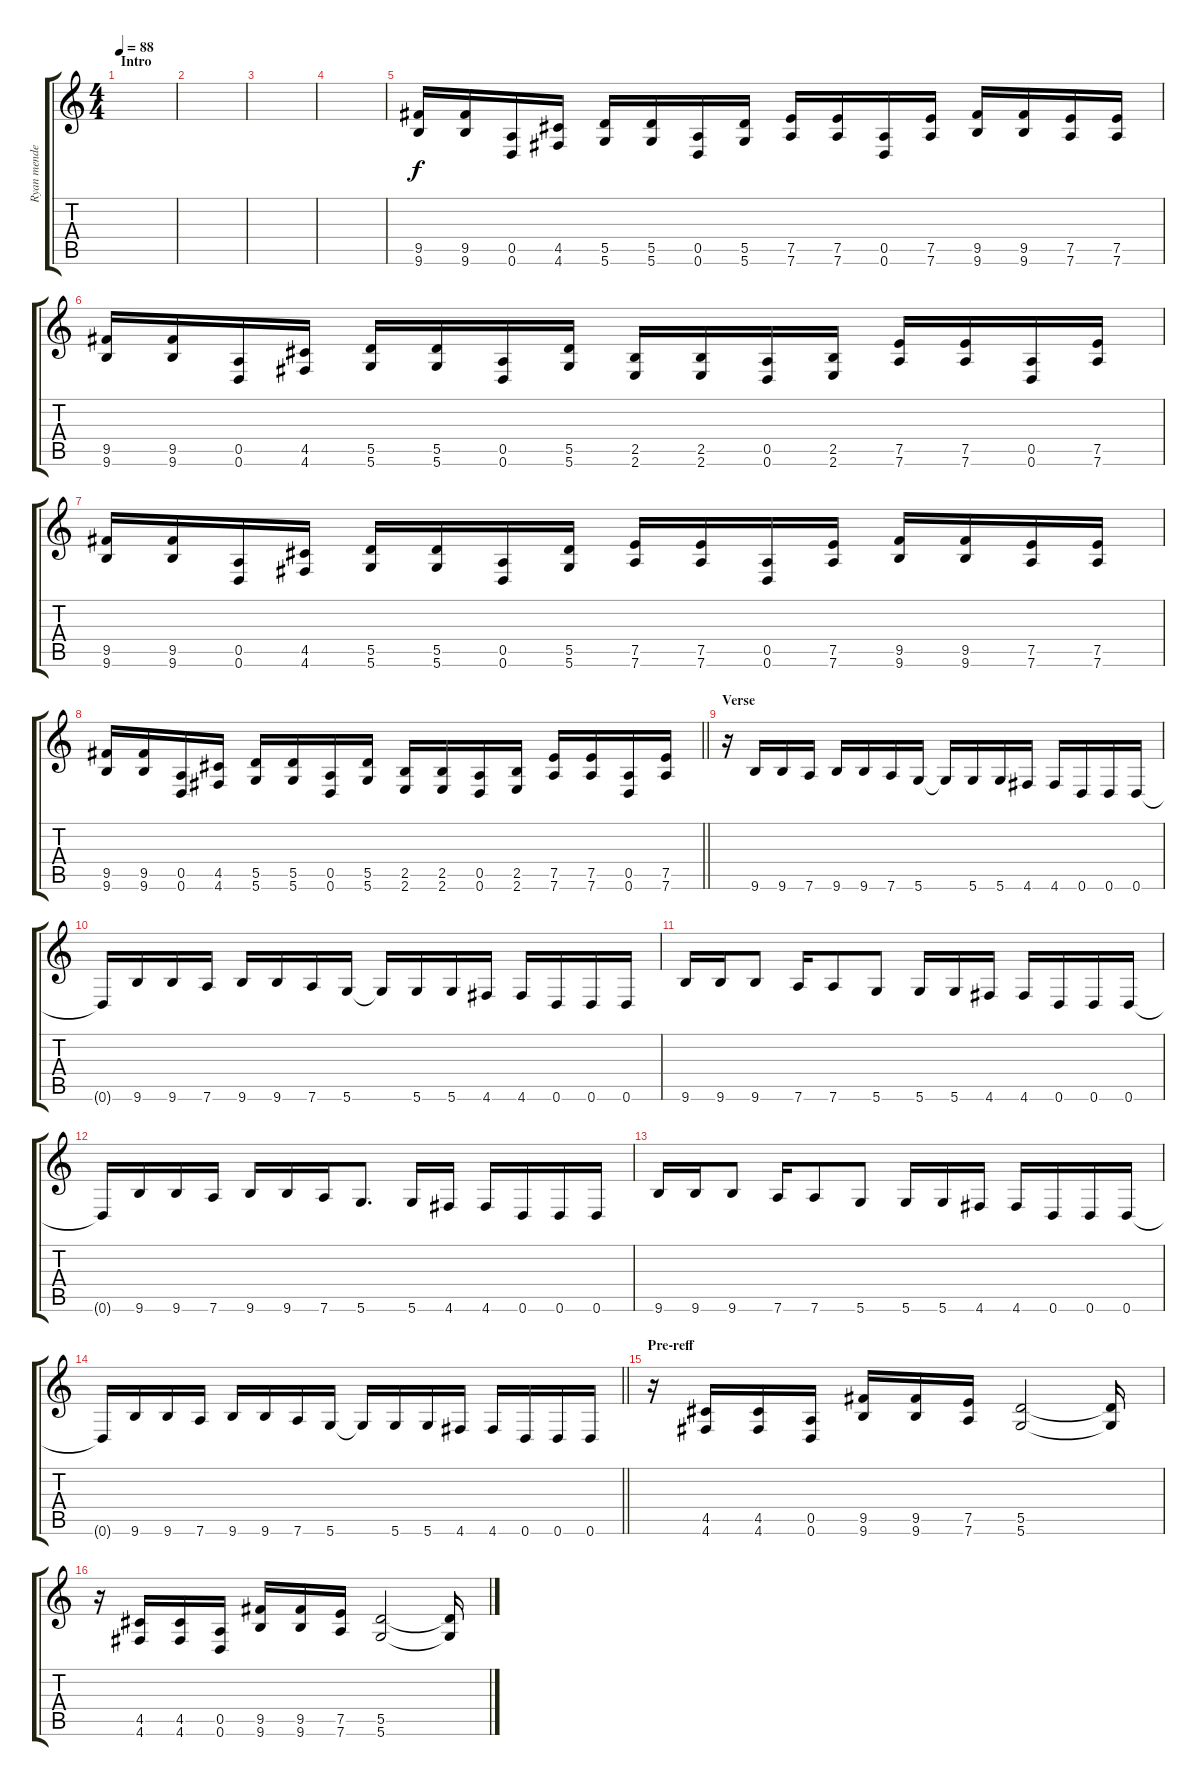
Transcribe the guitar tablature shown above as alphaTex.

\track ("Ryan mendez (gtr 1)" "Ryan mende") {instrument distortionguitar}
\staff {score tabs}
\tuning (E4 B3 G3 D3 A2 D2) {hide}
\ts (4 4)
\section ("" "Intro")
\tempo 88
\clef g2
\ks c
|
|
|
|
(9.5 9.6).16 (9.5 9.6).16 (0.5 0.6).16 (4.5 4.6).16 (5.5 5.6).16 (5.5 5.6).16 (0.5 0.6).16 (5.5 5.6).16 (7.5 7.6).16 (7.5 7.6).16 (0.5 0.6).16 (7.5 7.6).16 (9.5 9.6).16 (9.5 9.6).16 (7.5 7.6).16 (7.5 7.6).16 |
(9.5 9.6).16 (9.5 9.6).16 (0.5 0.6).16 (4.5 4.6).16 (5.5 5.6).16 (5.5 5.6).16 (0.5 0.6).16 (5.5 5.6).16 (2.5 2.6).16 (2.5 2.6).16 (0.5 0.6).16 (2.5 2.6).16 (7.5 7.6).16 (7.5 7.6).16 (0.5 0.6).16 (7.5 7.6).16 |
(9.5 9.6).16 (9.5 9.6).16 (0.5 0.6).16 (4.5 4.6).16 (5.5 5.6).16 (5.5 5.6).16 (0.5 0.6).16 (5.5 5.6).16 (7.5 7.6).16 (7.5 7.6).16 (0.5 0.6).16 (7.5 7.6).16 (9.5 9.6).16 (9.5 9.6).16 (7.5 7.6).16 (7.5 7.6).16 |
\barLineRight lightlight
(9.5 9.6).16 (9.5 9.6).16 (0.5 0.6).16 (4.5 4.6).16 (5.5 5.6).16 (5.5 5.6).16 (0.5 0.6).16 (5.5 5.6).16 (2.5 2.6).16 (2.5 2.6).16 (0.5 0.6).16 (2.5 2.6).16 (7.5 7.6).16 (7.5 7.6).16 (0.5 0.6).16 (7.5 7.6).16 |
\section ("" "Verse")
r.16 9.6.16 9.6.16 7.6.16 9.6.16 9.6.16 7.6.16 5.6.16 5.6{t}.16 5.6.16 5.6.16 4.6.16 4.6.16 0.6.16 0.6.16 0.6.16 |
0.6{t}.16 9.6.16 9.6.16 7.6.16 9.6.16 9.6.16 7.6.16 5.6.16 5.6{t}.16 5.6.16 5.6.16 4.6.16 4.6.16 0.6.16 0.6.16 0.6.16 |
9.6.16 9.6.16 9.6.8 7.6.16 7.6.8 5.6.8 5.6.16 5.6.16 4.6.16 4.6.16 0.6.16 0.6.16 0.6.16 |
0.6{t}.16 9.6.16 9.6.16 7.6.16 9.6.16 9.6.16 7.6.16 5.6.8{d} 5.6.16 4.6.16 4.6.16 0.6.16 0.6.16 0.6.16 |
9.6.16 9.6.16 9.6.8 7.6.16 7.6.8 5.6.8 5.6.16 5.6.16 4.6.16 4.6.16 0.6.16 0.6.16 0.6.16 |
\barLineRight lightlight
0.6{t}.16 9.6.16 9.6.16 7.6.16 9.6.16 9.6.16 7.6.16 5.6.16 5.6{t}.16 5.6.16 5.6.16 4.6.16 4.6.16 0.6.16 0.6.16 0.6.16 |
\section ("" "Pre-reff")
r.16 (4.5 4.6).16 (4.5 4.6).16 (0.5 0.6).16 (9.5 9.6).16 (9.5 9.6).16 (7.5 7.6).16 (5.5 5.6).2 (5.5{t} 5.6{t}).16 |
r.16 (4.5 4.6).16 (4.5 4.6).16 (0.5 0.6).16 (9.5 9.6).16 (9.5 9.6).16 (7.5 7.6).16 (5.5 5.6).2 (5.5{t} 5.6{t}).16
